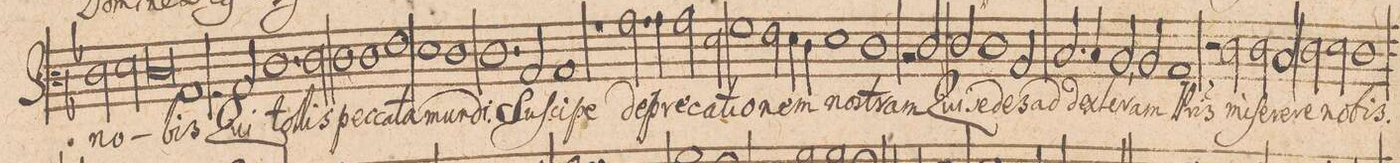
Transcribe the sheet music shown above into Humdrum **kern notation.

**kern	**text
*I"BASSVS.	*
*clefF3	*
*k[b-]	*
*met(C|)	*
*M2/1	*
2F\	no-
2G\	.
0F	.
=59-	=59-
1C	-bis
=60-	=60-
2rC	.
2C/	Qui
1.F	tol-
=61-	=61-
2F\	-lis
1F	pec-
=62-	=62-
1F	-ca-
1A	-ta
=63-	=63-
1G	mun-
1F	di
=64-	=64-
1.F	Su-
2C/	-ſci-
=65-	=65-
1C	-pe
1rd	.
=66-	=66-
2.c\	de-
4c\	-pre-
2c\	-ca-
2G\	-ti-
=67-	=67-
1B-	-o-
2A\	.
4G\	-nem
4F\	.
=68-	=68-
1G	no-
1F	-stram
=69-	=69-
2rD	.
2F/	Qui
2F/	se-
1F\	-des
=70-	=70-
2C/	ad
2.E/	dex-
4E/	-te-
=71-	=71-
2D,/	-ram
2D/	P(a-
1C	-t)ris
=72-	=72-
2r	.
2F\	mi-
2F\	-ſe-
2E/	-re-
=73-	=73-
2F\	-re
2G\	no-
1F	-bis.
=74-	=74-
*-	*-
